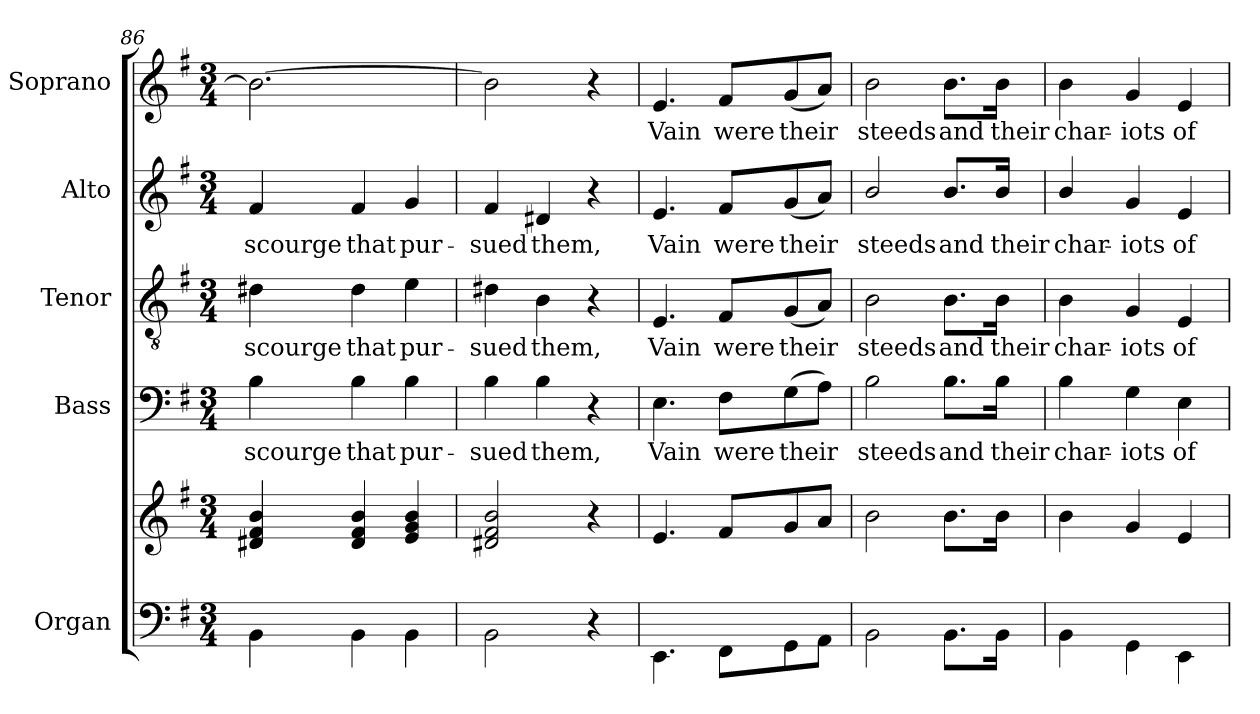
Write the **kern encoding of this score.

**kern	**kern	**kern	**text	**kern	**text	**kern	**text	**kern	**text
*part5	*part5	*part4	*part4	*part3	*part3	*part2	*part2	*part1	*part1
*staff6	*staff5	*staff4	*staff4	*staff3	*staff3	*staff2	*staff2	*staff1	*staff1
*I"Organ	*	*I"Bass	*	*I"Tenor	*	*I"Alto	*	*I"Soprano	*
*I'Org.	*	*I'B.	*	*I'T.	*	*I'A.	*	*I'S.	*
*clefF4	*clefG2	*clefF4	*	*clefGv2	*	*clefG2	*	*clefG2	*
*	*	*	*	*ITrd7c12	*	*	*	*	*
*k[f#]	*k[f#]	*k[f#]	*	*k[f#]	*	*k[f#]	*	*k[f#]	*
*G:	*G:	*G:	*	*G:	*	*G:	*	*G:	*
*M3/4	*M3/4	*M3/4	*	*M3/4	*	*M3/4	*	*M3/4	*
=86	=86	=86	=86	=86	=86	=86	=86	=86	=86
!	!	!	!LO:LY:b:color=#000000	!	!	!	!	!	!
!	!	!	!	!	!LO:LY:b:color=#000000	!	!	!	!
!	!	!	!	!	!	!	!LO:LY:b:color=#000000	!	!
4BBi\	4d#Xi/ 4f#i 4bi	4Bi\	scourge	4D#Xi\	scourge	4f#i/	scourge	2.bi\_>	.
!	!	!	!LO:LY:b:color=#000000	!	!	!	!	!	!
!	!	!	!	!	!LO:LY:b:color=#000000	!	!	!	!
!	!	!	!	!	!	!	!LO:LY:b:color=#000000	!	!
4BBi\	4d#i/ 4f#i 4bi	4Bi\	that	4D#i\	that	4f#i/	that	.	.
!	!	!	!LO:LY:b:color=#000000	!	!	!	!	!	!
!	!	!	!	!	!LO:LY:b:color=#000000	!	!	!	!
!	!	!	!	!	!	!	!LO:LY:b:color=#000000	!	!
4BBi\	4ei/ 4gi 4bi	4Bi\	pur-	4Ei\	pur-	4gi/	pur-	.	.
=87	=87	=87	=87	=87	=87	=87	=87	=87	=87
!	!	!	!LO:LY:b:color=#000000	!	!	!	!	!	!
!	!	!	!	!	!LO:LY:b:color=#000000	!	!	!	!
!	!	!	!	!	!	!	!LO:LY:b:color=#000000	!	!
2BBi\	2d#Xi/ 2f#i 2bi	4Bi\	-sued	4D#Xi\	-sued	4f#i/	-sued	2bi\]	.
!	!	!	!LO:LY:b:color=#000000	!	!	!	!	!	!
!	!	!	!	!	!LO:LY:b:color=#000000	!	!	!	!
!	!	!	!	!	!	!	!LO:LY:b:color=#000000	!	!
.	.	4Bi\	them,	4BBi\	them,	4d#Xi/	them,	.	.
4r	4r	4r	.	4r	.	4r	.	4r	.
!!LO:PB:g=z
=88	=88	=88	=88	=88	=88	=88	=88	=88	=88
!	!	!	!LO:LY:b:color=#000000	!	!	!	!	!	!
!	!	!	!	!	!LO:LY:b:color=#000000	!	!	!	!
!	!	!	!	!	!	!	!LO:LY:b:color=#000000	!	!
!	!	!	!	!	!	!	!	!	!LO:LY:b:color=#000000
4.EEi\	4.ei/	4.Ei\	Vain	4.EEi/	Vain	4.ei/	Vain	4.ei/	Vain
!	!	!	!LO:LY:b:color=#000000	!	!	!	!	!	!
!	!	!	!	!	!LO:LY:b:color=#000000	!	!	!	!
!	!	!	!	!	!	!	!LO:LY:b:color=#000000	!	!
!	!	!	!	!	!	!	!	!	!LO:LY:b:color=#000000
8FF#i\L	8f#i/L	8F#i\L	were	8FF#i/L	were	8f#i/L	were	8f#i/L	were
!	!	!	!LO:LY:b:color=#000000	!	!	!	!	!	!
!	!	!	!	!	!LO:LY:b:color=#000000	!	!	!	!
!	!	!	!	!	!	!	!LO:LY:b:color=#000000	!	!
!	!	!	!	!	!	!	!	!	!LO:LY:b:color=#000000
8GGi\	8gi/	(8Gi\	their	(8GGi/	their	(8gi/	their	(8gi/	their
8AAi\J	8ai/J	8Ai\J)	.	8AAi/J)	.	8ai/J)	.	8ai/J)	.
=89	=89	=89	=89	=89	=89	=89	=89	=89	=89
!	!	!	!LO:LY:b:color=#000000	!	!	!	!	!	!
!	!	!	!	!	!LO:LY:b:color=#000000	!	!	!	!
!	!	!	!	!	!	!	!LO:LY:b:color=#000000	!	!
!	!	!	!	!	!	!	!	!	!LO:LY:b:color=#000000
2BBi\	2bi\	2Bi\	steeds	2BBi\	steeds	2bi/	steeds	2bi\	steeds
!	!	!	!LO:LY:b:color=#000000	!	!	!	!	!	!
!	!	!	!	!	!LO:LY:b:color=#000000	!	!	!	!
!	!	!	!	!	!	!	!LO:LY:b:color=#000000	!	!
!	!	!	!	!	!	!	!	!	!LO:LY:b:color=#000000
8.BBi\L	8.bi\L	8.Bi\L	and	8.BBi\L	and	8.bi/L	and	8.bi\L	and
!	!	!	!LO:LY:b:color=#000000	!	!	!	!	!	!
!	!	!	!	!	!LO:LY:b:color=#000000	!	!	!	!
!	!	!	!	!	!	!	!LO:LY:b:color=#000000	!	!
!	!	!	!	!	!	!	!	!	!LO:LY:b:color=#000000
16BBi\Jk	16bi\Jk	16Bi\Jk	their	16BBi\Jk	their	16bi/Jk	their	16bi\Jk	their
=90	=90	=90	=90	=90	=90	=90	=90	=90	=90
!	!	!	!LO:LY:b:color=#000000	!	!	!	!	!	!
!	!	!	!	!	!LO:LY:b:color=#000000	!	!	!	!
!	!	!	!	!	!	!	!LO:LY:b:color=#000000	!	!
!	!	!	!	!	!	!	!	!	!LO:LY:b:color=#000000
4BBi\	4bi\	4Bi\	char-	4BBi\	char-	4bi/	char-	4bi\	char-
!	!	!	!LO:LY:b:color=#000000	!	!	!	!	!	!
!	!	!	!	!	!LO:LY:b:color=#000000	!	!	!	!
!	!	!	!	!	!	!	!LO:LY:b:color=#000000	!	!
!	!	!	!	!	!	!	!	!	!LO:LY:b:color=#000000
4GGi\	4gi/	4Gi\	-iots	4GGi/	-iots	4gi/	-iots	4gi/	-iots
!	!	!	!LO:LY:b:color=#000000	!	!	!	!	!	!
!	!	!	!	!	!LO:LY:b:color=#000000	!	!	!	!
!	!	!	!	!	!	!	!LO:LY:b:color=#000000	!	!
!	!	!	!	!	!	!	!	!	!LO:LY:b:color=#000000
4EEi\	4ei/	4Ei\	of	4EEi/	of	4ei/	of	4ei/	of
=	=	=	=	=	=	=	=	=	=
*-	*-	*-	*-	*-	*-	*-	*-	*-	*-
